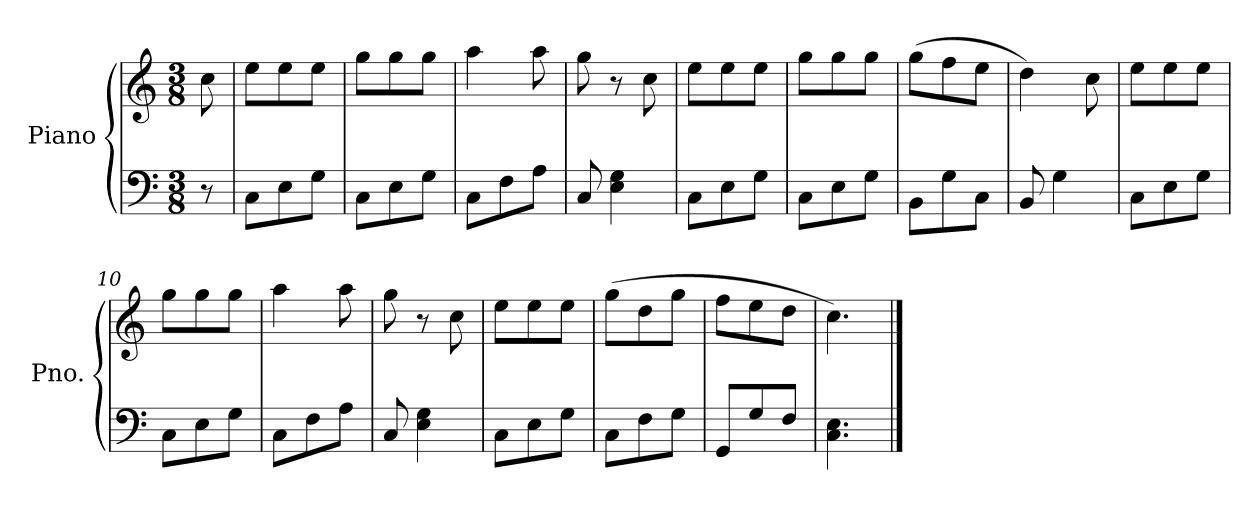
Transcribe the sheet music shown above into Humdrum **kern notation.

**kern	**kern
*part1	*part1
*staff2	*staff1
*I"Piano	*
*I'Pno.	*
*clefF4	*clefG2
*k[]	*k[]
*M3/8	*M3/8
=	=
8r	8cc\
=1	=1
8C\L	8ee\L
8E\	8ee\
8G\J	8ee\J
=2	=2
8C\L	8gg\L
8E\	8gg\
8G\J	8gg\J
=3	=3
8C\L	4aa\
8F\	.
8A\J	8aa\
=4	=4
8C/	8gg\
4E\ 4G\	8r
.	8cc\
=5	=5
8C\L	8ee\L
8E\	8ee\
8G\J	8ee\J
=6	=6
8C\L	8gg\L
8E\	8gg\
8G\J	8gg\J
=7	=7
8BB\L	(8gg\L
8G\	8ff\
8C\J	8ee\J
=8	=8
8BB/	4dd\)
4G\	.
.	8cc\
!!LO:LB:g=z
=9	=9
8C\L	8ee\L
8E\	8ee\
8G\J	8ee\J
=10	=10
8C\L	8gg\L
8E\	8gg\
8G\J	8gg\J
=11	=11
8C\L	4aa\
8F\	.
8A\J	8aa\
=12	=12
8C/	8gg\
4E\ 4G\	8r
.	8cc\
=13	=13
8C\L	8ee\L
8E\	8ee\
8G\J	8ee\J
=14	=14
8C\L	(8gg\L
8F\	8dd\
8G\J	8gg\J
=15	=15
8GG/L	8ff\L
8G/	8ee\
8F/J	8dd\J
=16	=16
4.C\ 4.E\	4.cc\)
==	==
*-	*-
